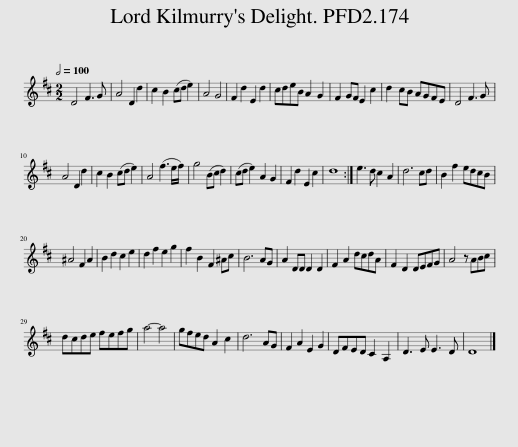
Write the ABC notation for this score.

X:1
L:1/8
Q:1/2=100
M:2/2
I:linebreak $
K:D
V:1 treble
V:1
 D4 F3 G | A4 D2 d2 | c2 B2 (cd e2) | A4 G4 | F2 d2 E2 d2 | %5
 cdeB A2 G2 | F2 GF E2 c2 | d2 cB AGFE | D4 F3 G |$ A4 D2 d2 | %10
 c2 B2 (cd e2) | A4 (f3 e/f/) | g4 (Bc d2) | (cd e2) A2 G2 | F2 d2 E2 c2 | %15
 d8 :| e3 d c2 A2 | d6 cd | B2 f2 edcB |$ ^A4 F2 A2 | %20
 B2 d2 c2 e2 | d2 f2 e2 g2 | f2 B2 F2 ^Ac | B6 AG | A2 DD D2 D2 | %25
 F2 A2 dcdA | F2 D2 DEFG | A4 z ABc |$ dcde fefg | a4- a4 | %30
 gfed A2 c2 | d6 AG | F2 A2 E2 G2 | DFED C2 A,2 | D3 E E3 D | %35
 D8 |] %36
